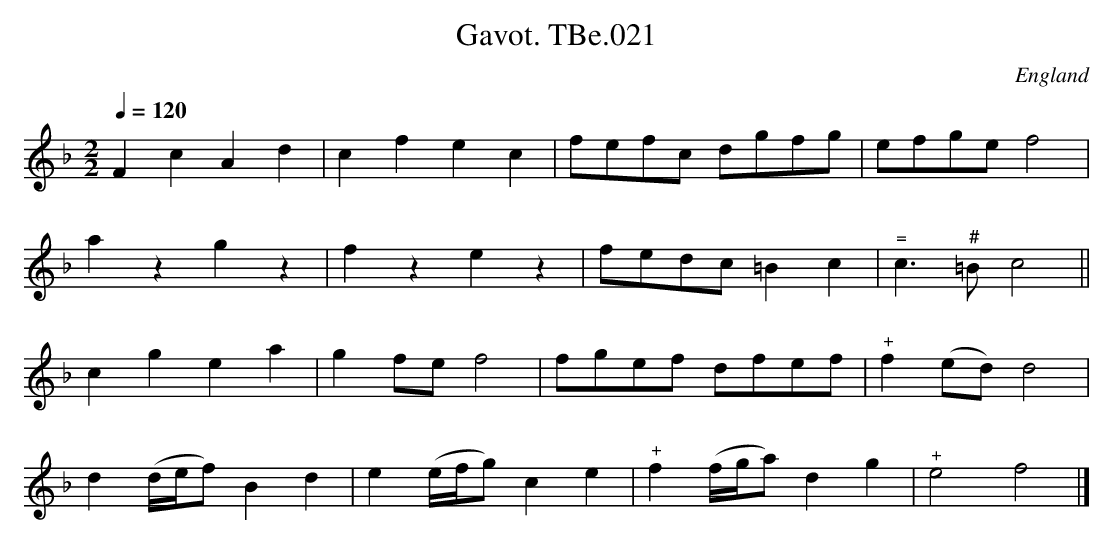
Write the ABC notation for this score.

X:1
T:Gavot. TBe.021
M:2/2
L:1/8
Q:1/4=120
O:England
K:D minor
F2c2A2d2 | c2f2e2c2 | fefc dgfg | efge f4 |!
a2z2g2z2 | f2z2e2z2 | fedc =B2 c2 | "^="c3"^#"=B c4 ||!
c2g2e2a2 | g2 fe f4 | fgef dfef | "^+"f2 (ed) d4 |!
d2 (d/e/f) B2d2 | e2 (e/f/g) c2 e2 |\
"^+"f2 (f/g/a) d2 g2 | "^+"e4 f4 |]
